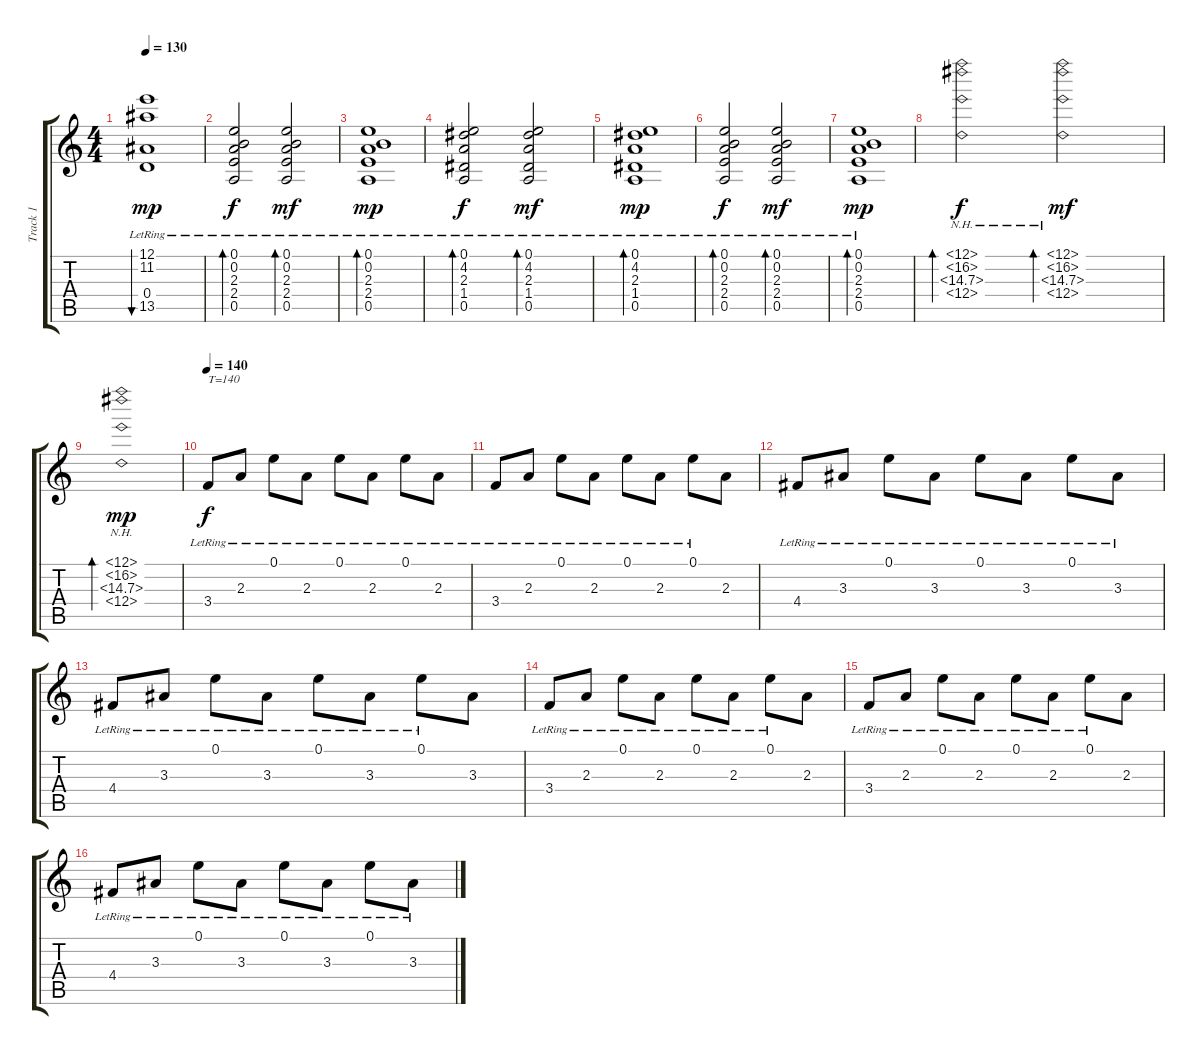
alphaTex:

\track ("Track 1" "Track 1") {instrument acousticguitarsteel}
\staff {score tabs}
\tuning (E4 B3 G3 D3 A2 E2) {hide}
\ts (4 4)
\tempo 130
\clef g2
\ks c
(12.1{lr} 11.2{lr} 0.4{lr} 13.5{lr}).1{bu 240 dy mp} |
(0.1{lr} 0.2{lr} 2.3{lr} 2.4{lr} 0.5{lr}).2{bd 240 dy f} (0.1{lr} 0.2{lr} 2.3{lr} 2.4{lr} 0.5{lr}).2{bd 120 dy mf} |
(0.1{lr} 0.2{lr} 2.3{lr} 2.4{lr} 0.5{lr}).1{bd 60 dy mp} |
(0.1{lr} 4.2{lr} 2.3{lr} 1.4{lr} 0.5{lr}).2{bd 240 dy f} (0.1{lr} 4.2{lr} 2.3{lr} 1.4{lr} 0.5{lr}).2{bd 240 dy mf} |
(0.1{lr} 4.2{lr} 2.3{lr} 1.4{lr} 0.5{lr}).1{bd 120 dy mp} |
(0.1{lr} 0.2{lr} 2.3{lr} 2.4{lr} 0.5{lr}).2{bd 240 dy f} (0.1{lr} 0.2{lr} 2.3{lr} 2.4{lr} 0.5{lr}).2{bd 120 dy mf} |
(0.1{lr} 0.2{lr} 2.3{lr} 2.4{lr} 0.5{lr}).1{bd 60 dy mp} |
(12.1{nh} 16.2{nh} 14.3{nh} 13.4{nh}).2{bd 240 dy f} (12.1{nh} 16.2{nh} 14.3{nh} 13.4{nh}).2{bd 120 dy mf} |
(12.1{nh} 16.2{nh} 14.3{nh} 13.4{nh}).1{bd 120 dy mp} |
\tempo 140
3.4{lr}.8{txt "T=140" dy f} 2.3{lr}.8 0.1{lr}.8 2.3{lr}.8 0.1{lr}.8 2.3{lr}.8 0.1{lr}.8 2.3{lr}.8 |
3.4{lr}.8 2.3{lr}.8 0.1{lr}.8 2.3{lr}.8 0.1{lr}.8 2.3{lr}.8 0.1{lr}.8 2.3.8 |
4.4{lr}.8 3.3{lr}.8 0.1{lr}.8 3.3{lr}.8 0.1{lr}.8 3.3{lr}.8 0.1{lr}.8 3.3{lr}.8 |
4.4{lr}.8 3.3{lr}.8 0.1{lr}.8 3.3{lr}.8 0.1{lr}.8 3.3{lr}.8 0.1{lr}.8 3.3.8 |
3.4{lr}.8 2.3{lr}.8 0.1{lr}.8 2.3{lr}.8 0.1{lr}.8 2.3{lr}.8 0.1{lr}.8 2.3.8 |
3.4{lr}.8 2.3{lr}.8 0.1{lr}.8 2.3{lr}.8 0.1{lr}.8 2.3{lr}.8 0.1{lr}.8 2.3.8 |
4.4{lr}.8 3.3{lr}.8 0.1{lr}.8 3.3{lr}.8 0.1{lr}.8 3.3{lr}.8 0.1{lr}.8 3.3{lr}.8
